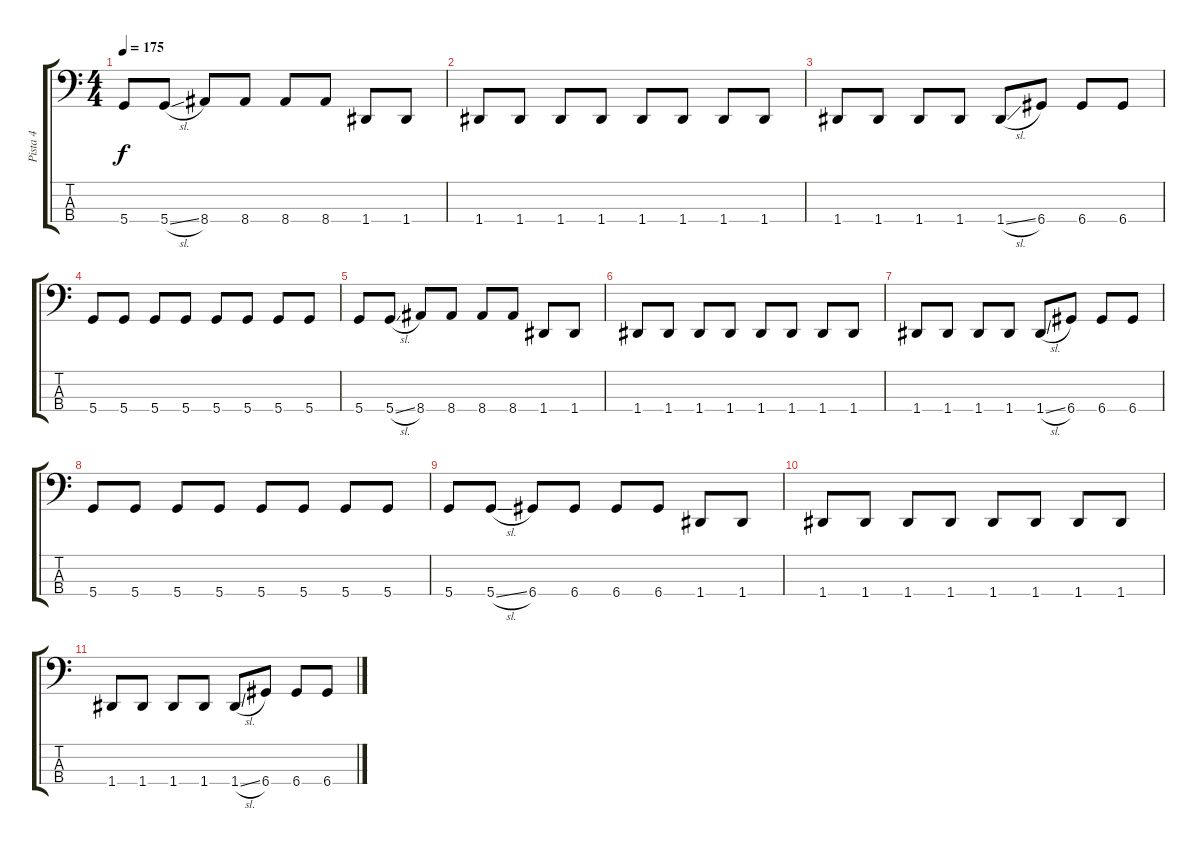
\track ("Pista 4" "Pista 4") {instrument electricbasspick}
\staff {score tabs}
\tuning (G2 D2 A1 D1) {hide}
\ts (4 4)
\tempo 175
\clef f4
\ks c
5.4.8{dy f} 5.4{sl}.8 8.4.8 8.4.8 8.4.8 8.4.8 1.4.8 1.4.8 |
1.4.8 1.4.8 1.4.8 1.4.8 1.4.8 1.4.8 1.4.8 1.4.8 |
1.4.8 1.4.8 1.4.8 1.4.8 1.4{sl}.8 6.4.8 6.4.8 6.4.8 |
5.4.8 5.4.8 5.4.8 5.4.8 5.4.8 5.4.8 5.4.8 5.4.8 |
5.4.8 5.4{sl}.8 8.4.8 8.4.8 8.4.8 8.4.8 1.4.8 1.4.8 |
1.4.8 1.4.8 1.4.8 1.4.8 1.4.8 1.4.8 1.4.8 1.4.8 |
1.4.8 1.4.8 1.4.8 1.4.8 1.4{sl}.8 6.4.8 6.4.8 6.4.8 |
5.4.8 5.4.8 5.4.8 5.4.8 5.4.8 5.4.8 5.4.8 5.4.8 |
5.4.8 5.4{sl}.8 6.4.8 6.4.8 6.4.8 6.4.8 1.4.8 1.4.8 |
1.4.8 1.4.8 1.4.8 1.4.8 1.4.8 1.4.8 1.4.8 1.4.8 |
1.4.8 1.4.8 1.4.8 1.4.8 1.4{sl}.8 6.4.8 6.4.8 6.4.8
